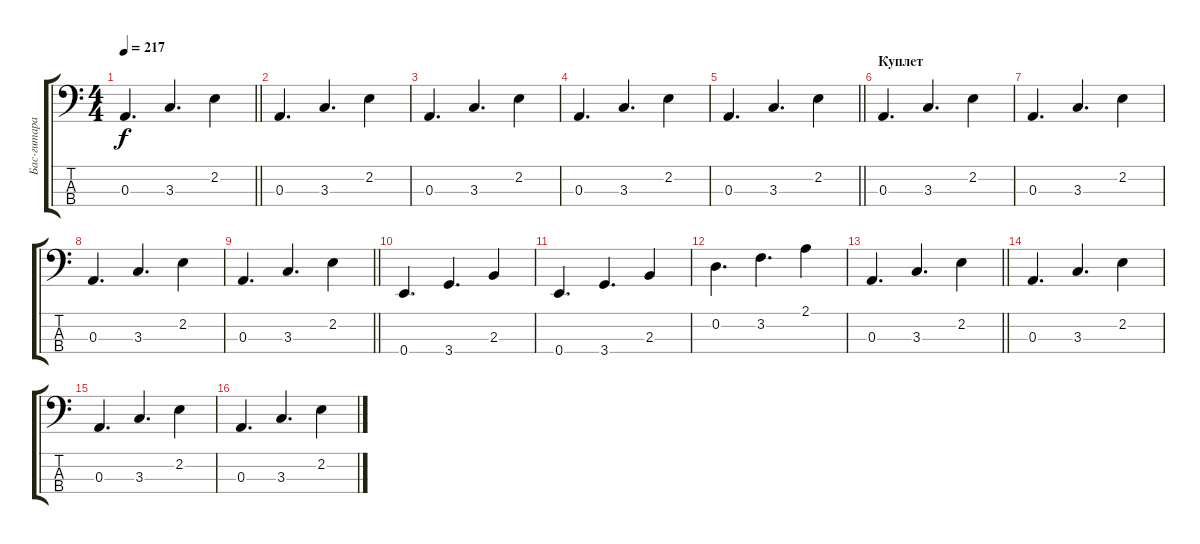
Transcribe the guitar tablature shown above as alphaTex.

\track ("Бас-гитара" "Бас-гитара") {instrument electricbassfinger}
\staff {score tabs}
\tuning (G2 D2 A1 E1) {hide}
\ts (4 4)
\tempo 217
\clef f4
\barLineRight lightlight
\ks c
0.3.4{d dy f} 3.3.4{d} 2.2.4 |
0.3.4{d} 3.3.4{d} 2.2.4 |
0.3.4{d} 3.3.4{d} 2.2.4 |
0.3.4{d} 3.3.4{d} 2.2.4 |
\barLineRight lightlight
0.3.4{d} 3.3.4{d} 2.2.4 |
\section ("" "Куплет")
0.3.4{d} 3.3.4{d} 2.2.4 |
0.3.4{d} 3.3.4{d} 2.2.4 |
0.3.4{d} 3.3.4{d} 2.2.4 |
\barLineRight lightlight
0.3.4{d} 3.3.4{d} 2.2.4 |
0.4.4{d} 3.4.4{d} 2.3.4 |
0.4.4{d} 3.4.4{d} 2.3.4 |
0.2.4{d} 3.2.4{d} 2.1.4 |
\barLineRight lightlight
0.3.4{d} 3.3.4{d} 2.2.4 |
0.3.4{d} 3.3.4{d} 2.2.4 |
0.3.4{d} 3.3.4{d} 2.2.4 |
0.3.4{d} 3.3.4{d} 2.2.4
